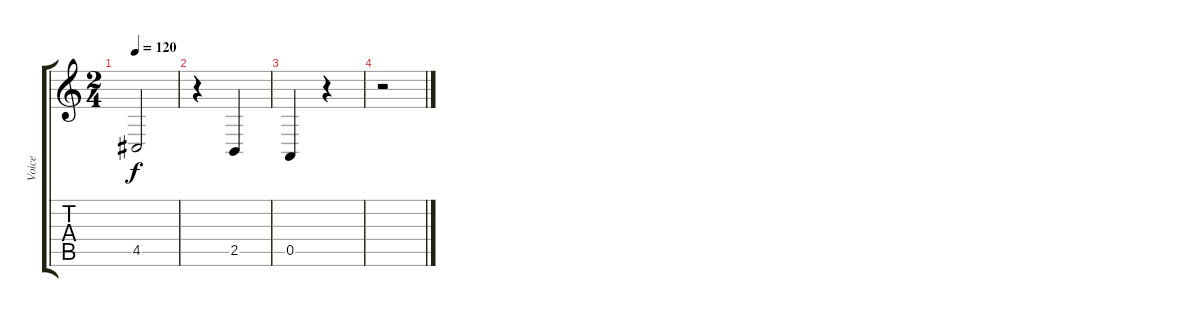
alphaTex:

\track ("Voice" "Voice") {instrument voiceoohs}
\staff {score tabs}
\tuning (E4 B3 G3 D3 A2 E2) {hide}
\ts (2 4)
\tempo 120
\clef g2
\ks c
4.5.2{dy f} |
r.4 2.5.4 |
0.5.4 r.4 |
r.2
